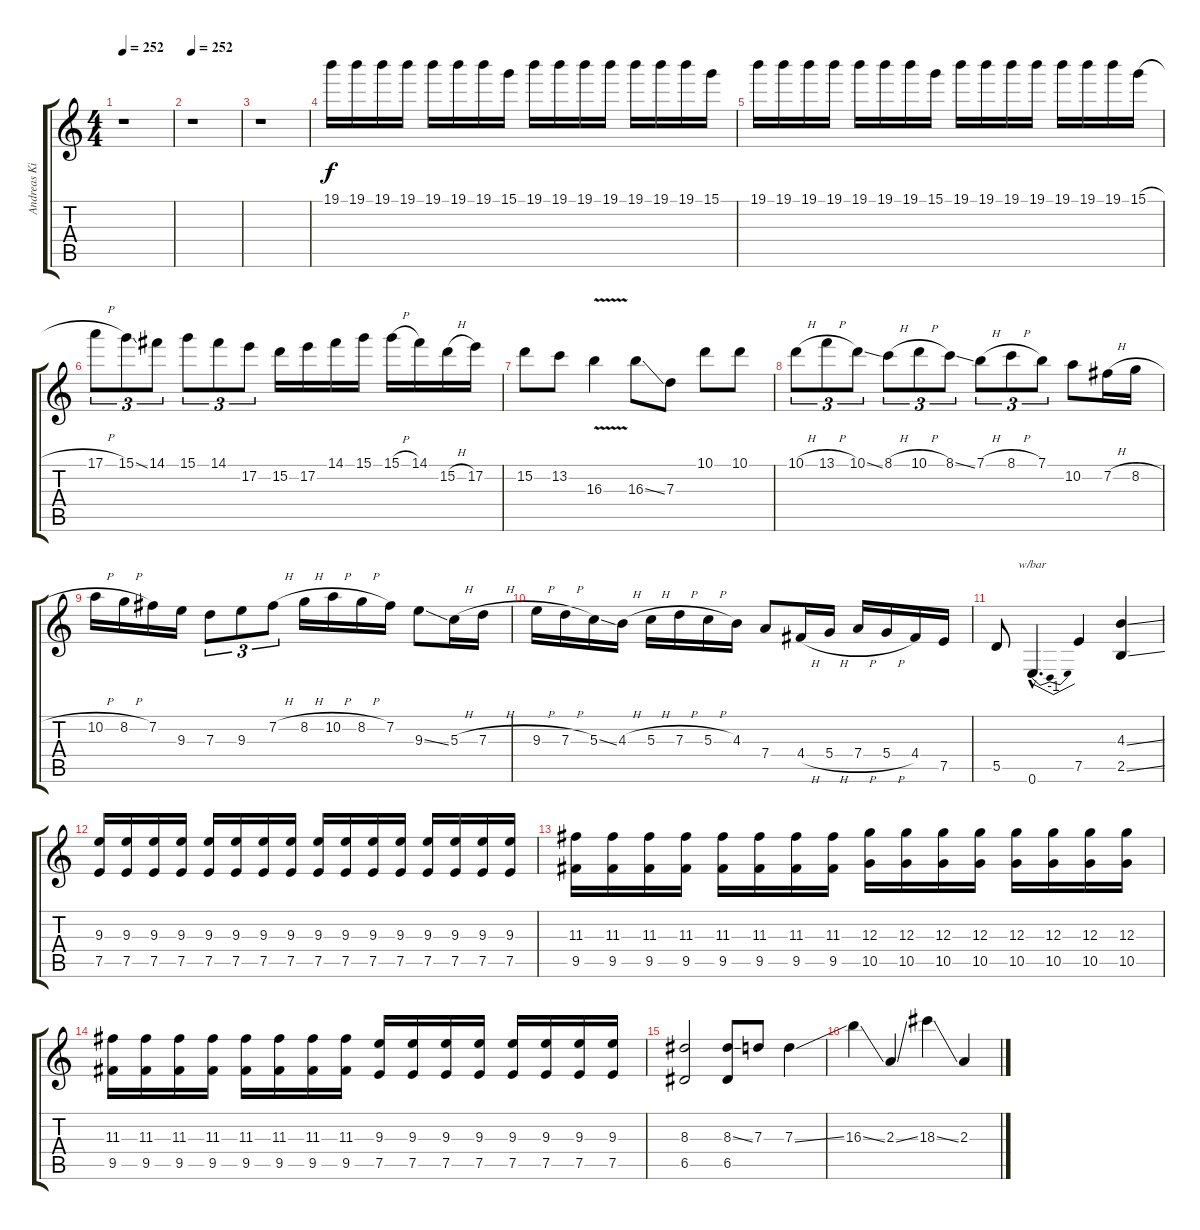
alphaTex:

\track ("Andreas Kisser (solo)" "Andreas Ki") {instrument distortionguitar}
\staff {score tabs}
\tuning (E4 B3 G3 D3 A2 E2) {hide}
\ts (4 4)
\tempo 252
\clef g2
\ks c
r.1{dy f} |
\tempo 252
r.1 |
r.1 |
19.1.16 19.1.16 19.1.16 19.1.16 19.1.16 19.1.16 19.1.16 15.1.16 19.1.16 19.1.16 19.1.16 19.1.16 19.1.16 19.1.16 19.1.16 15.1.16 |
19.1.16 19.1.16 19.1.16 19.1.16 19.1.16 19.1.16 19.1.16 15.1.16 19.1.16 19.1.16 19.1.16 19.1.16 19.1.16 19.1.16 19.1.16 15.1{h}.16 |
17.1{h}.8{tu (3 2)} 15.1{ss}.8{tu (3 2)} 14.1.8{tu (3 2)} 15.1.8{tu (3 2)} 14.1.8{tu (3 2)} 17.2.8{tu (3 2)} 15.2.16 17.2.16 14.1.16 15.1.16 15.1{h}.16 14.1.16 15.2{h}.16 17.2.16 |
15.2.8 13.2.8 16.3{v}.4 16.3{ss}.8 7.3.8 10.1.8 10.1.8 |
10.1{h}.8{tu (3 2)} 13.1{h}.8{tu (3 2)} 10.1{ss}.8{tu (3 2)} 8.1{h}.8{tu (3 2)} 10.1{h}.8{tu (3 2)} 8.1{ss}.8{tu (3 2)} 7.1{h}.8{tu (3 2)} 8.1{h}.8{tu (3 2)} 7.1.8{tu (3 2)} 10.2.8 7.2{h}.16 8.2{h}.16 |
10.2{h}.16 8.2{h}.16 7.2.16 9.3.16 7.3.8{tu (3 2)} 9.3.8{tu (3 2)} 7.2{h}.8{tu (3 2)} 8.2{h}.16 10.2{h}.16 8.2{h}.16 7.2.16 9.3{ss}.8 5.3{h}.16 7.3{h}.16 |
9.3{h}.16 7.3{h}.16 5.3{ss}.16 4.3{h}.16 5.3{h}.16 7.3{h}.16 5.3{h}.16 4.3.16 7.4.8 4.4{h}.16 5.4{h}.16 7.4{h}.16 5.4{h}.16 4.4.16 7.5.16 |
5.5.8 0.6{hac}.4{d tbe (dip default 0 0 30 -4 60 0)} 7.5.4 (4.3{ss} 2.5{ss}).4 |
(9.3 7.5).16 (9.3 7.5).16 (9.3 7.5).16 (9.3 7.5).16 (9.3 7.5).16 (9.3 7.5).16 (9.3 7.5).16 (9.3 7.5).16 (9.3 7.5).16 (9.3 7.5).16 (9.3 7.5).16 (9.3 7.5).16 (9.3 7.5).16 (9.3 7.5).16 (9.3 7.5).16 (9.3 7.5).16 |
(11.3 9.5).16 (11.3 9.5).16 (11.3 9.5).16 (11.3 9.5).16 (11.3 9.5).16 (11.3 9.5).16 (11.3 9.5).16 (11.3 9.5).16 (12.3 10.5).16 (12.3 10.5).16 (12.3 10.5).16 (12.3 10.5).16 (12.3 10.5).16 (12.3 10.5).16 (12.3 10.5).16 (12.3 10.5).16 |
(11.3 9.5).16 (11.3 9.5).16 (11.3 9.5).16 (11.3 9.5).16 (11.3 9.5).16 (11.3 9.5).16 (11.3 9.5).16 (11.3 9.5).16 (9.3 7.5).16 (9.3 7.5).16 (9.3 7.5).16 (9.3 7.5).16 (9.3 7.5).16 (9.3 7.5).16 (9.3 7.5).16 (9.3 7.5).16 |
(8.3 6.5).2 (8.3{ss} 6.5).8 7.3.8 7.3{ss}.4 |
16.3{ss}.4 2.3{ss}.4 18.3{ss}.4 2.3{ss}.4
